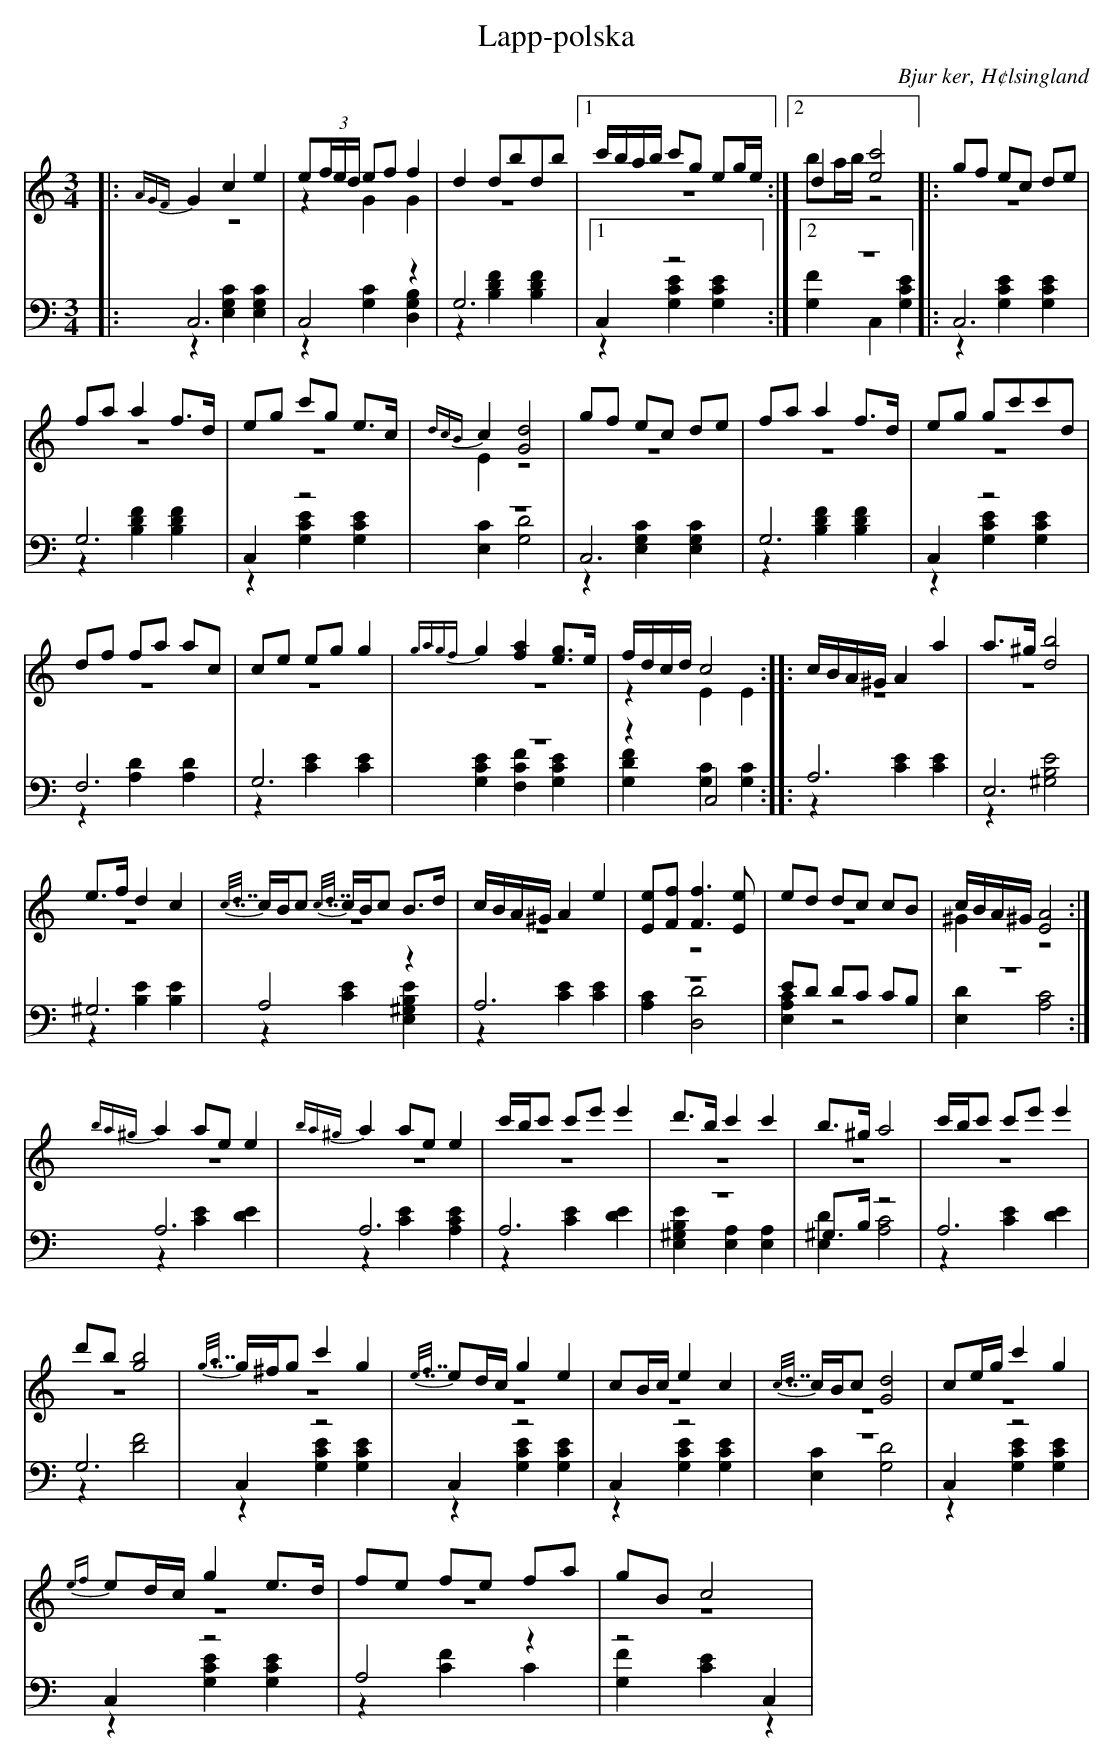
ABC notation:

X:1
T: Lapp-polska
O: Bjur ker, H¢lsingland
M: 3/4
L: 1/8
K: C
V:1
V:2 merge
V:3
V:4 merge
V:1
|:{A8/5G6/5F}G2 c2 e2|e(3f/e/d/ ef f2|d2 dbdb|1 c'/b/a/b/ c'g eg/e/:|2 d2 [e4c'4]|:gf ec de|
fa a2 f>d|eg c'g e>c|{d8/5c7/5B6/5}c2 [G4d4]|gf ec de|fa a2 f>d|eg gc'c'd|
df fa ac|ce eg g2|{g8/5a8/5g8/5f8/5}g2 [f2a2] [eg]>e|f/d/c/d/  c4:||:c/B/A/^G/ A2 a2|a>^g [d4b4]|
e>f d2 c2|{c7/8d7/8}c/B/c {c7/8d7/8}c/B/c B>d|c/B/A/^G/ A2 e2|[Ee][Ff] [F3f3] [Ee] |ed dc cB|c/B/A/^G/ [E4A4]:|
{ba^g}a2 ae e2|{ba^g}a2 ae e2|c'/b/c' c'e' e'2  |d'>b c'2 c'2|b>^g a4|c'/b/c' c'e' e'2|
d'b [g4b4]|{g7/8a7/8}g/^f/g c'2 g2|{e7/8f7/8}ed/c/ g2 e2|cB/c/ e2 c2|{c7/8d7/8}c/B/c [G4d4]|ce/g/ c'2 g2|
{ef}ed/c/ g2 e>d|fe fe fa|gB c4|
V:2
|:z6|z2 G2 G2|z6|1 z6:|2 ba/b/ z4|:z6|
z6|z6|E2 z4|z6|z6|z6|
z6|z6|z6|z2 E2 E2:||:z6|z6|
z6|z6|z6|z6|z6|^G2 z4:|
|z6|z6|z6|z6|z6|z6|
z6|z6|z6|z6|z6|z6|
z6|z6|z6|
V:3  clef=bass
|:C,6|C,4 z2|G,6|1 C,2 z4:|2 z6|:C,6|
G,6|C,2 z4|z6|C,6|G,6|C,2 z4|
F,6|G,6|z6|z2 C,4:||:A,6|E,6|
^G,6|A,4 z2|A,6|z6|ED DC CB,|z6:|
A,6|A,6|A,6|z6|^G,>B, z4|A,6|
G,6|C,2 z4|C,2 z4|C,2 z4|z6|C,2 z4|
C,2 z4|A,4 z2|z4 C,2|
V:4  clef=bass
|:z2 [E,2G,2C2] [E,2G,2C2]|z2 [G,2C2] [D,2G,2B,2]|z2 [B,2D2F2] [B,2D2F2]|1 z2 [G,2C2E2] [G,2C2E2]:|2 [G,2F2] C,2 [G,2C2E2]|:z2 [G,2C2E2] [G,2C2E2]|z2 [B,2D2F2] [B,2D2F2]|z2 [G,2C2E2] [G,2C2E2]|[E,2C2] [G,4D4]|z2 [E,2G,2C2] [E,2G,2C2]|z2 [B,2D2F2] [B,2D2F2]| z2 [G,2C2E2] [G,2C2E2]|
z2 [A,2D2] [A,2D2]|z2 [C2E2] [C2E2]|[G,2C2E2] [F,2C2F2] [G,2C2E2] |[G,2D2F2] [G,2C2] [G,2C2]:||:z2 [C2E2] [C2E2]|z2 [^G,4B,4E4]|
z2 [B,2E2] [B,2E2]|z2 [C2E2] [E,2^G,2B,2E2]|z2 [C2E2] [C2E2]|[A,2C2] [D,4D4]|[E,2A,2C2] z4|[E,2D2] [A,4C4]:|
z2 [C2E2] [D2E2]|z2 [C2E2] [A,2C2E2]|z2 [C2E2] [D2E2]|[E,2^G,2B,2E2] [A,2E,2] [A,2E,2]|[E,2D2] [A,4C4]|z2 [C2E2] [D2E2]|
z2 [D4F4]|z2 [G,2C2E2] [G,2C2E2]|z2 [G,2C2E2] [G,2C2E2]|z2 [G,2C2E2] [G,2C2E2]|[E,2C2] [G,4D4]|z2 [G,2C2E2] [G,2C2E2]|
z2 [G,2C2E2] [G,2C2E2]|z2 [C2F2] C2|[G,2F2] [C2E2] z2|
